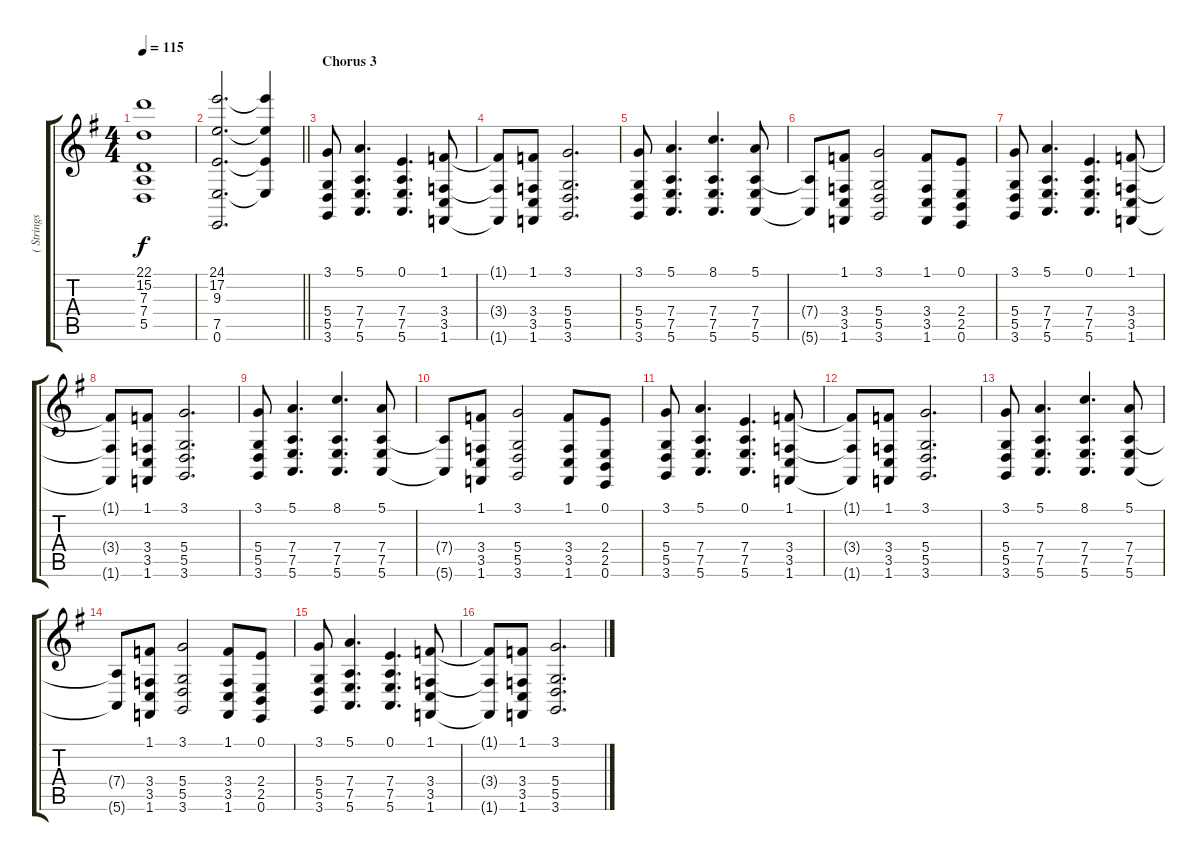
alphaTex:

\track ("( Strings )" "( Strings ") {instrument tremolostrings}
\staff {score tabs}
\tuning (E4 B3 G3 D3 A2 E2) {hide}
\ts (4 4)
\tempo 115
\clef g2
\ks eminor
(22.1 15.2 7.3 7.4 5.5).1{dy f} |
\barLineRight lightlight
(24.1 17.2 9.3 7.5 0.6).2{d} (24.1{t} 17.2{t} 9.3{t} 7.5{t}).4 |
\section ("" "Chorus 3")
(3.1 5.4 5.5 3.6).8 (5.1 7.4 7.5 5.6).4{d} (0.1 7.4 7.5 5.6).4{d} (1.1 3.4 3.5 1.6).8 |
(1.1{t} 3.4{t} 1.6{t}).8 (1.1 3.4 3.5 1.6).8 (3.1 5.4 5.5 3.6).2{d} |
(3.1 5.4 5.5 3.6).8 (5.1 7.4 7.5 5.6).4{d} (8.1 7.4 7.5 5.6).4{d} (5.1 7.4 7.5 5.6).8 |
(7.4{t} 5.6{t}).8 (1.1 3.4 3.5 1.6).8 (3.1 5.4 5.5 3.6).2 (1.1 3.4 3.5 1.6).8 (0.1 2.4 2.5 0.6).8 |
(3.1 5.4 5.5 3.6).8 (5.1 7.4 7.5 5.6).4{d} (0.1 7.4 7.5 5.6).4{d} (1.1 3.4 3.5 1.6).8 |
(1.1{t} 3.4{t} 1.6{t}).8 (1.1 3.4 3.5 1.6).8 (3.1 5.4 5.5 3.6).2{d} |
(3.1 5.4 5.5 3.6).8 (5.1 7.4 7.5 5.6).4{d} (8.1 7.4 7.5 5.6).4{d} (5.1 7.4 7.5 5.6).8 |
(7.4{t} 5.6{t}).8 (1.1 3.4 3.5 1.6).8 (3.1 5.4 5.5 3.6).2 (1.1 3.4 3.5 1.6).8 (0.1 2.4 2.5 0.6).8 |
(3.1 5.4 5.5 3.6).8 (5.1 7.4 7.5 5.6).4{d} (0.1 7.4 7.5 5.6).4{d} (1.1 3.4 3.5 1.6).8 |
(1.1{t} 3.4{t} 1.6{t}).8 (1.1 3.4 3.5 1.6).8 (3.1 5.4 5.5 3.6).2{d} |
(3.1 5.4 5.5 3.6).8 (5.1 7.4 7.5 5.6).4{d} (8.1 7.4 7.5 5.6).4{d} (5.1 7.4 7.5 5.6).8 |
(7.4{t} 5.6{t}).8 (1.1 3.4 3.5 1.6).8 (3.1 5.4 5.5 3.6).2 (1.1 3.4 3.5 1.6).8 (0.1 2.4 2.5 0.6).8 |
(3.1 5.4 5.5 3.6).8 (5.1 7.4 7.5 5.6).4{d} (0.1 7.4 7.5 5.6).4{d} (1.1 3.4 3.5 1.6).8 |
(1.1{t} 3.4{t} 1.6{t}).8 (1.1 3.4 3.5 1.6).8 (3.1 5.4 5.5 3.6).2{d}
